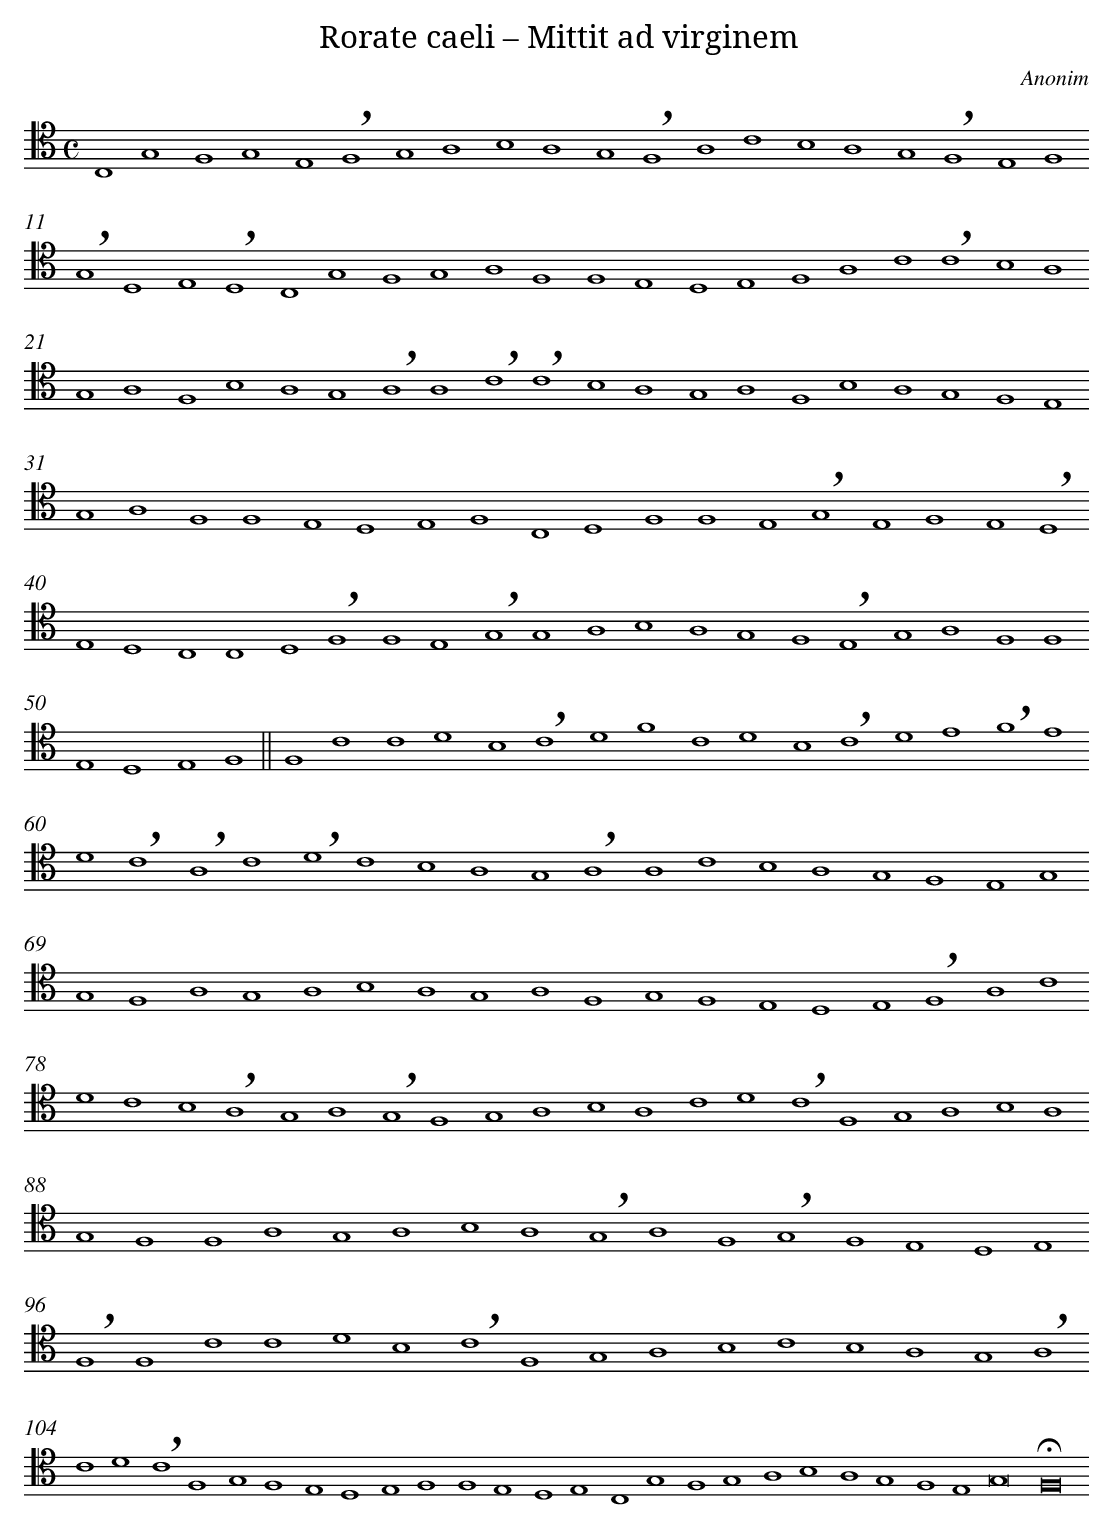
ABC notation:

X:1
T: Rorate caeli – Mittit ad virginem
C: Anonim
L: 1/4
M: C
K: C clef=tenor
C,4G,4 [|]
F,4G,4 [|]
E,4!breath!F,4 [|]
G,4A,4 [|]
B,4A,4 [|]
G,4!breath!F,4 [|]
A,4C4 [|]
B,4A,4 [|]
G,4!breath!F,4 [|]
E,4F,4 [|]
!breath!G,4D,4 [|]
E,4!breath!D,4 [|]
C,4G,4 [|]
F,4G,4 [|]
A,4F,4 [|]
F,4E,4 [|]
D,4E,4 [|]
F,4A,4 [|]
C4!breath!C4 [|]
B,4A,4 [|]
G,4A,4 [|]
F,4B,4 [|]
A,4G,4 [|]
!breath!A,4A,4 [|]
!breath!C4!breath!C4 [|]
B,4A,4 [|]
G,4A,4 [|]
F,4B,4 [|]
A,4G,4 [|]
F,4E,4 [|]
G,4A,4 [|]
F,4F,4 [|]
E,4D,4 [|]
E,4F,4 [|]
C,4D,4 [|]
F,4F,4 [|]
E,4!breath!G,4 [|]
E,4F,4 [|]
E,4!breath!D,4 [|]
E,4D,4 [|]
C,4C,4 [|]
D,4!breath!F,4 [|]
F,4E,4 [|]
!breath!G,4G,4 [|]
A,4B,4 [|]
A,4G,4 [|]
F,4!breath!E,4 [|]
G,4A,4 [|]
F,4F,4 [|]
E,4D,4 [|]
E,4F,4 ||
F,4C4 [|]
C4D4 [|]
B,4!breath!C4 [|]
D4F4 [|]
C4D4 [|]
B,4!breath!C4 [|]
D4E4 [|]
!breath!F4E4 [|]
D4!breath!C4 [|]
!breath!A,4C4 [|]
!breath!D4C4 [|]
B,4A,4 [|]
G,4!breath!A,4 [|]
A,4C4 [|]
B,4A,4 [|]
G,4F,4 [|]
E,4G,4 [|]
G,4F,4 [|]
A,4G,4 [|]
A,4B,4 [|]
A,4G,4 [|]
A,4F,4 [|]
G,4F,4 [|]
E,4D,4 [|]
E,4!breath!F,4 [|]
A,4C4 [|]
D4C4 [|]
B,4!breath!A,4 [|]
G,4A,4 [|]
!breath!G,4F,4 [|]
G,4A,4 [|]
B,4A,4 [|]
C4D4 [|]
!breath!C4F,4 [|]
G,4A,4 [|]
B,4A,4 [|]
G,4F,4 [|]
F,4A,4 [|]
G,4A,4 [|]
B,4A,4 [|]
!breath!G,4A,4 [|]
F,4!breath!G,4 [|]
F,4E,4 [|]
D,4E,4 [|]
!breath!F,4F,4 [|]
C4C4 [|]
D4B,4 [|]
!breath!C4F,4 [|]
G,4A,4 [|]
B,4C4 [|]
B,4A,4 [|]
G,4!breath!A,4 [|]
C4D4 [|]
!breath!C4F,4 [|]
G,4F,4 [|]
E,4D,4 [|]
E,4F,4 [|]
F,4E,4 [|]
D,4E,4 [|]
C,4G,4 [|]
F,4G,4 [|]
A,4B,4 [|]
A,4G,4 [|]
F,4E,4 [|]
G,8 [|]
!fermata!F,8 [|]
